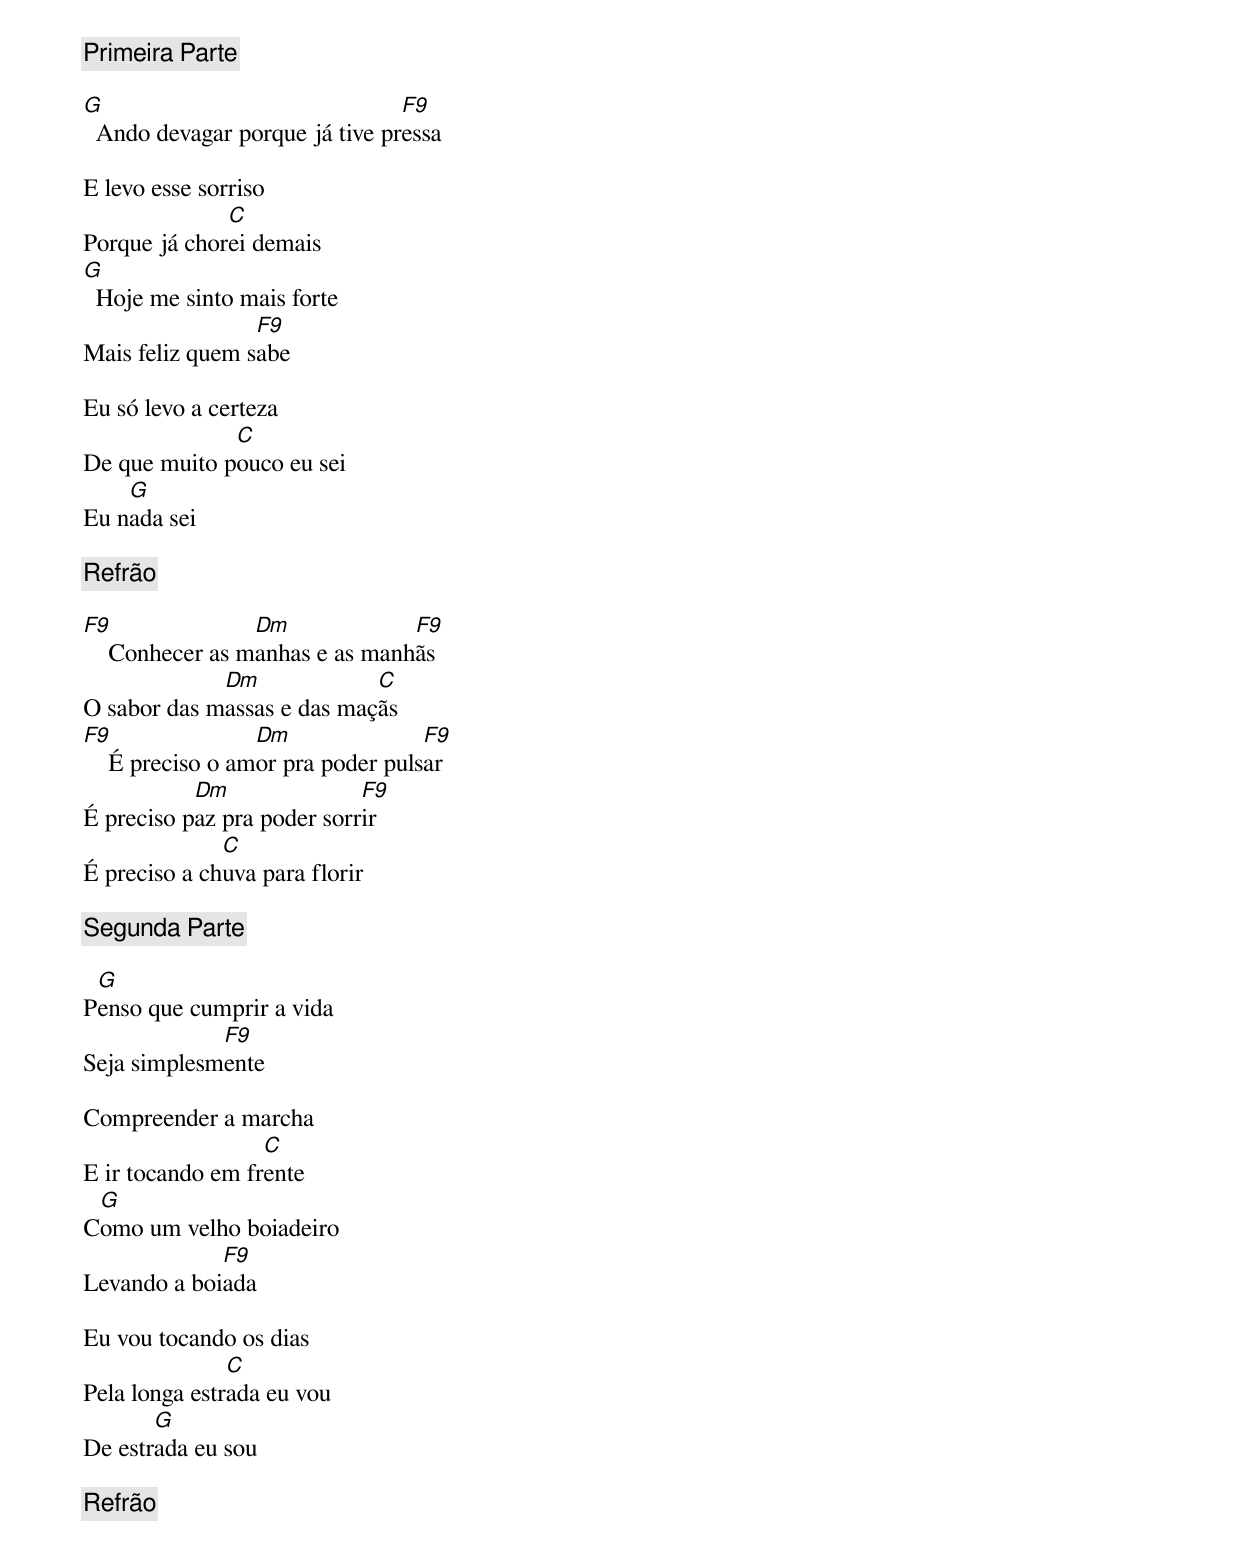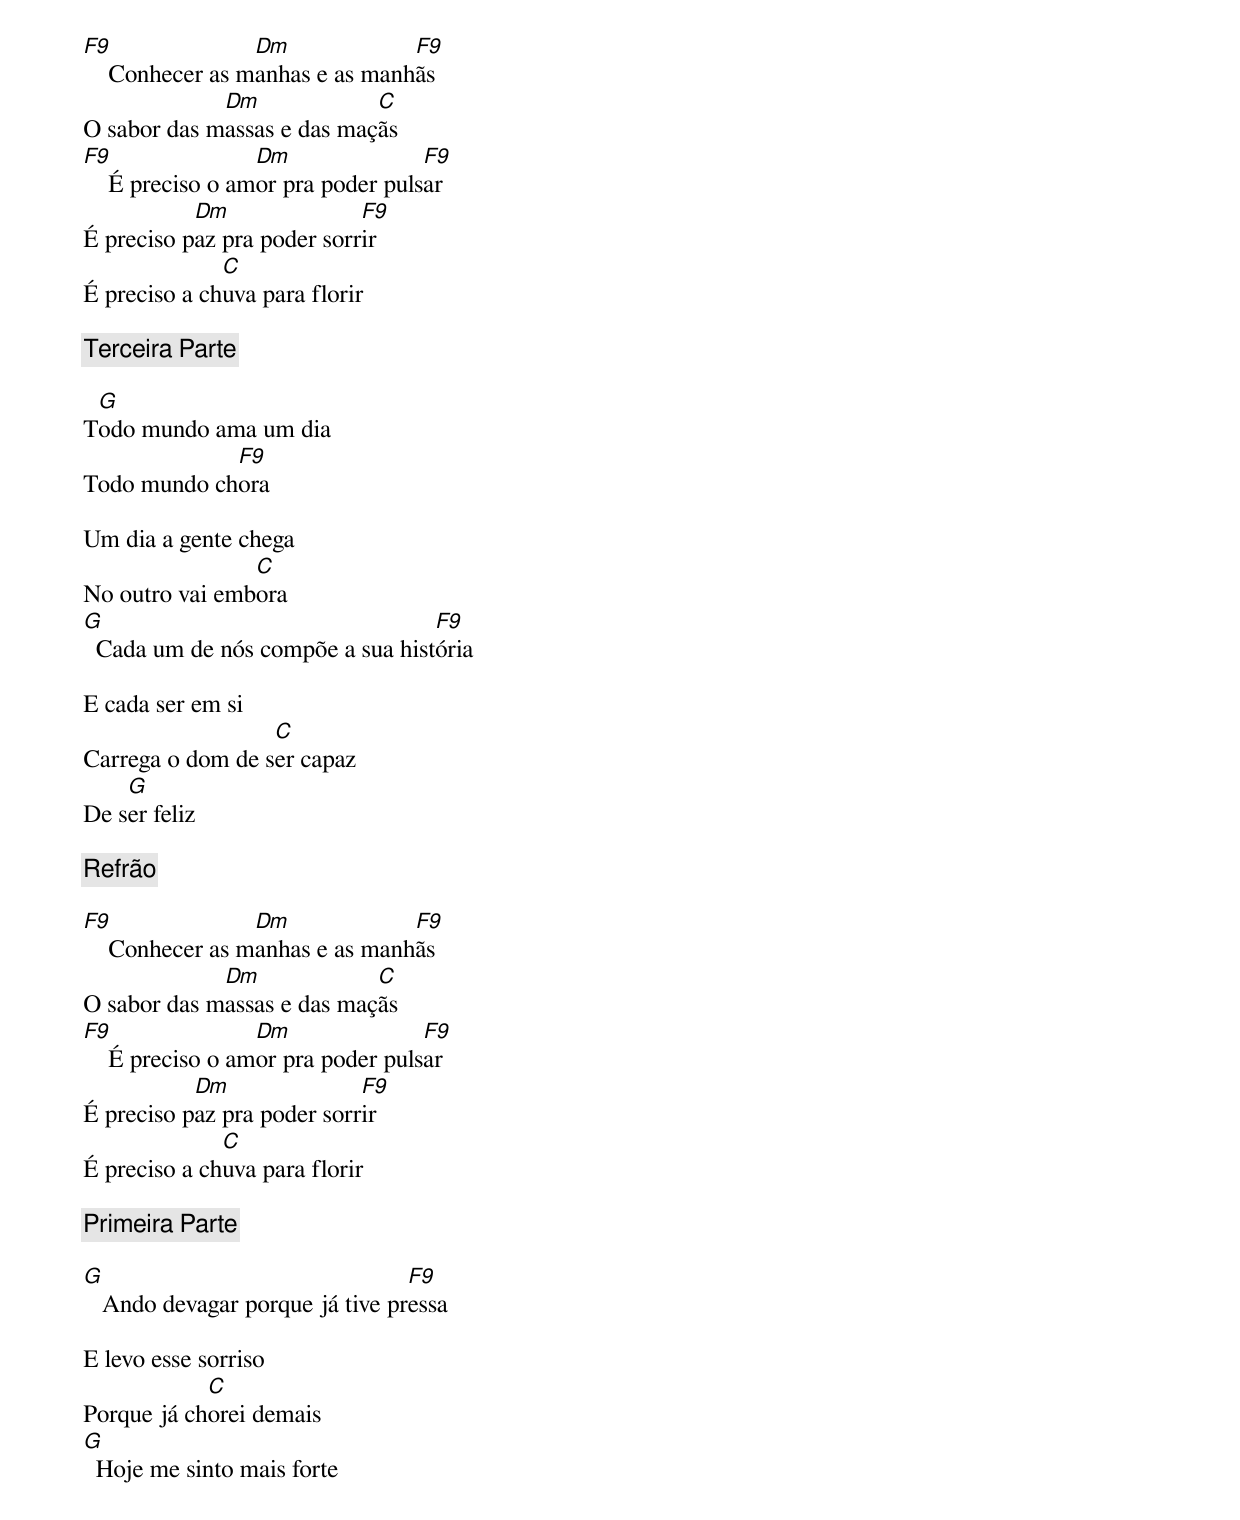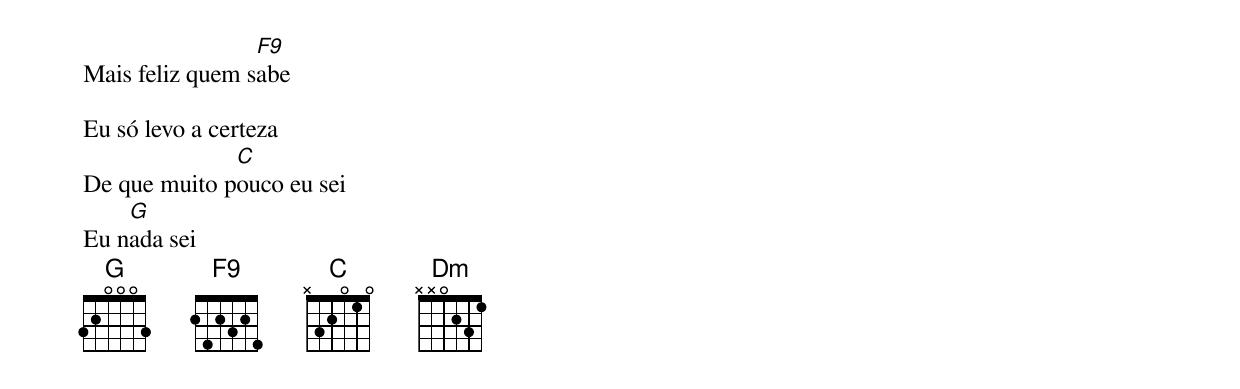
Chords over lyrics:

[Primeira Parte]

G                               F9
  Ando devagar porque já tive pressa

E levo esse sorriso
              C
Porque já chorei demais
G
  Hoje me sinto mais forte
                 F9
Mais feliz quem sabe

Eu só levo a certeza
              C
De que muito pouco eu sei
    G
Eu nada sei

[Refrão]

F9               Dm             F9
    Conhecer as manhas e as manhãs
             Dm             C
O sabor das massas e das maçãs
F9                Dm               F9
    É preciso o amor pra poder pulsar
           Dm               F9
É preciso paz pra poder sorrir
              C
É preciso a chuva para florir

[Segunda Parte]

 G
Penso que cumprir a vida
             F9
Seja simplesmente

Compreender a marcha
                  C
E ir tocando em frente
 G
Como um velho boiadeiro
             F9
Levando a boiada

Eu vou tocando os dias
               C
Pela longa estrada eu vou
       G
De estrada eu sou

[Refrão]

F9               Dm             F9
    Conhecer as manhas e as manhãs
             Dm             C
O sabor das massas e das maçãs
F9                Dm               F9
    É preciso o amor pra poder pulsar
           Dm               F9
É preciso paz pra poder sorrir
              C
É preciso a chuva para florir

[Terceira Parte]

 G
Todo mundo ama um dia
             F9
Todo mundo chora

Um dia a gente chega
                C
No outro vai embora
G                                 F9
  Cada um de nós compõe a sua história

E cada ser em si
                  C
Carrega o dom de ser capaz
    G
De ser feliz

[Refrão]

F9               Dm             F9
    Conhecer as manhas e as manhãs
             Dm             C
O sabor das massas e das maçãs
F9                Dm               F9
    É preciso o amor pra poder pulsar
           Dm               F9
É preciso paz pra poder sorrir
              C
É preciso a chuva para florir

[Primeira Parte]

G                                F9
   Ando devagar porque já tive pressa

E levo esse sorriso
            C
Porque já chorei demais
G
  Hoje me sinto mais forte
                 F9
Mais feliz quem sabe

Eu só levo a certeza
              C
De que muito pouco eu sei
    G
Eu nada sei
